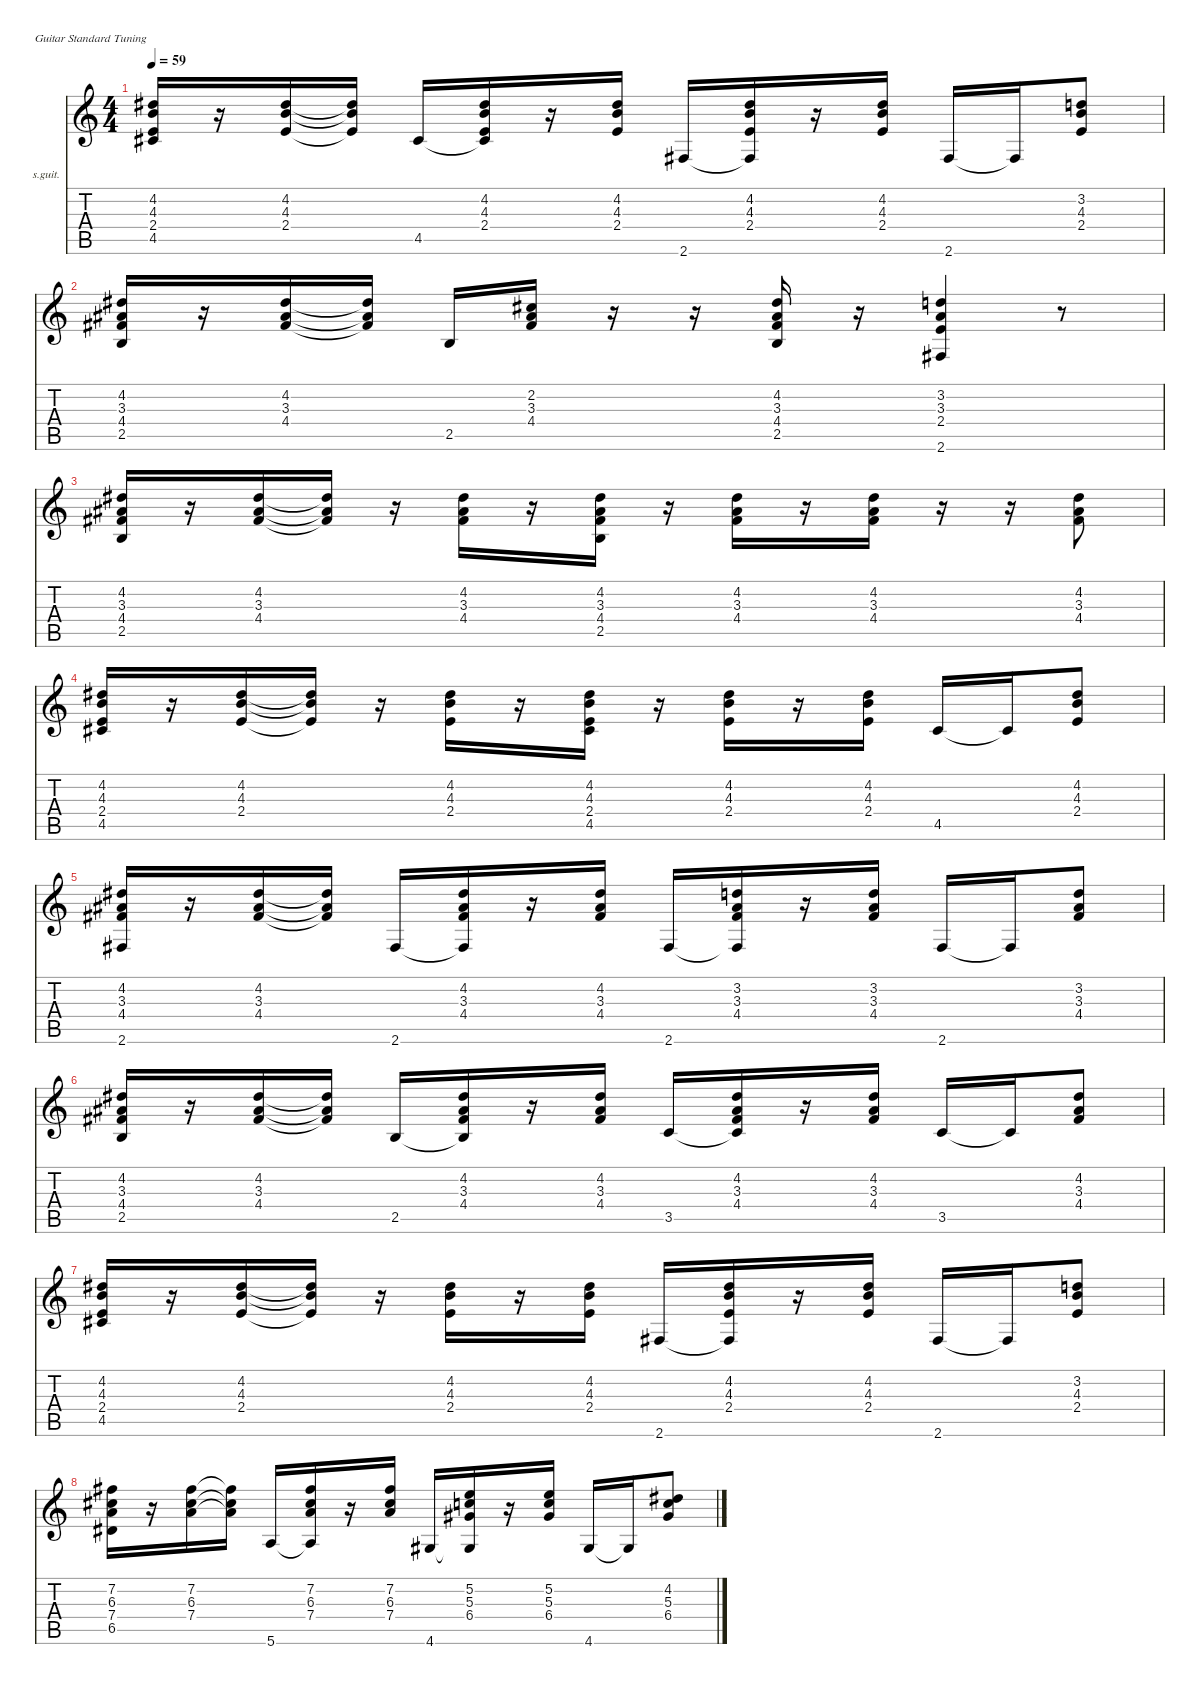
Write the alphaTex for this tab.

\hideDynamics
\bracketExtendMode nobrackets
\firstSystemTrackNameOrientation horizontal
\track ("固快扼 鸥捻具" "s.guit.") {instrument acousticguitarsteel}
\staff {score tabs}
\tuning (E4 B3 G3 D3 A2 E2)
\ts (4 4)
\tempo 59
\clef g2
\ks c
(4.2{acc #} 4.3 2.4 4.5{acc #}).16{dy f beam Up} r.16{beam Up} (4.2{acc #} 4.3 2.4).16{beam Up} (4.2{t acc #} 4.3{t} 2.4{t}).16{beam Up} 4.5{acc #}.16{beam Up} (4.2{acc #} 4.3 2.4 4.5{t acc #}).16{beam Up} r.16{beam Up} (4.2{acc #} 4.3 2.4).16{beam Up} 2.6{acc #}.16{beam Up} (4.2{acc #} 4.3 2.4 2.6{t acc #}).16{beam Up} r.16{beam Up} (4.2{acc #} 4.3 2.4).16{beam Up} 2.6{acc #}.16{beam Up} 2.6{t acc #}.16{beam Up} (3.2 4.3 2.4).8{beam Up} |
(4.2{acc #} 3.3{acc #} 4.4{acc #} 2.5).16{beam Up} r.16{beam Up} (4.2{acc #} 3.3{acc #} 4.4{acc #}).16{beam Up} (4.2{t acc #} 3.3{t acc #} 4.4{t acc #}).16{beam Up} 2.5.16{beam Up} (2.2{acc #} 3.3{acc #} 4.4{acc #}).16{beam Up} r.16{beam Down} r.16{beam Down} (4.2{acc #} 3.3{acc #} 4.4{acc #} 2.5).16{beam Up} r.16{beam Down} (3.2 3.3{acc #} 2.4 2.6{acc #}).4{beam Up} r.8{beam Down} |
(4.2{acc #} 3.3{acc #} 4.4{acc #} 2.5).16{beam Up} r.16{beam Up} (4.2{acc #} 3.3{acc #} 4.4{acc #}).16{beam Up} (4.2{t acc #} 3.3{t acc #} 4.4{t acc #}).16{beam Up} r.16{beam Down} (4.2{acc #} 3.3{acc #} 4.4{acc #}).16{beam Up} r.16{beam Up} (4.2{acc #} 3.3{acc #} 4.4{acc #} 2.5).16{beam Up} r.16{beam Down} (4.2{acc #} 3.3{acc #} 4.4{acc #}).16{beam Up} r.16{beam Up} (4.2{acc #} 3.3{acc #} 4.4{acc #}).16{beam Up} r.16{beam Down} r.16{beam Down} (4.2{acc #} 3.3{acc #} 4.4{acc #}).8{beam Up} |
(4.2{acc #} 4.3 2.4 4.5{acc #}).16{beam Up} r.16{beam Up} (4.2{acc #} 4.3 2.4).16{beam Up} (4.2{t acc #} 4.3{t} 2.4{t}).16{beam Up} r.16{beam Down} (4.2{acc #} 4.3 2.4).16{beam Up} r.16{beam Up} (4.2{acc #} 4.3 2.4 4.5{acc #}).16{beam Up} r.16{beam Down} (4.2{acc #} 4.3 2.4).16{beam Up} r.16{beam Up} (4.2{acc #} 4.3 2.4).16{beam Up} 4.5{acc #}.16{beam Up} 4.5{t acc #}.16{beam Up} (4.2{acc #} 4.3 2.4).8{beam Up} |
(4.2{acc #} 3.3{acc #} 4.4{acc #} 2.6{acc #}).16{beam Up} r.16{beam Up} (4.2{acc #} 3.3{acc #} 4.4{acc #}).16{beam Up} (4.2{t acc #} 3.3{t acc #} 4.4{t acc #}).16{beam Up} 2.6{acc #}.16{beam Up} (4.2{acc #} 3.3{acc #} 4.4{acc #} 2.6{t acc #}).16{beam Up} r.16{beam Up} (4.2{acc #} 3.3{acc #} 4.4{acc #}).16{beam Up} 2.6{acc #}.16{beam Up} (3.2 3.3{acc #} 4.4{acc #} 2.6{t acc #}).16{beam Up} r.16{beam Up} (3.2 3.3{acc #} 4.4{acc #}).16{beam Up} 2.6{acc #}.16{beam Up} 2.6{t acc #}.16{beam Up} (3.2 3.3{acc #} 4.4{acc #}).8{beam Up} |
(4.2{acc #} 3.3{acc #} 4.4{acc #} 2.5).16{beam Up} r.16{beam Up} (4.2{acc #} 3.3{acc #} 4.4{acc #}).16{beam Up} (4.2{t acc #} 3.3{t acc #} 4.4{t acc #}).16{beam Up} 2.5.16{beam Up} (4.2{acc #} 3.3{acc #} 4.4{acc #} 2.5{t}).16{beam Up} r.16{beam Up} (4.2{acc #} 3.3{acc #} 4.4{acc #}).16{beam Up} 3.5.16{beam Up} (4.2{acc #} 3.3{acc #} 4.4{acc #} 3.5{t}).16{beam Up} r.16{beam Up} (4.2{acc #} 3.3{acc #} 4.4{acc #}).16{beam Up} 3.5.16{beam Up} 3.5{t}.16{beam Up} (4.2{acc #} 3.3{acc #} 4.4{acc #}).8{beam Up} |
(4.2{acc #} 4.3 2.4 4.5{acc #}).16{beam Up} r.16{beam Up} (4.2{acc #} 4.3 2.4).16{beam Up} (4.2{t acc #} 4.3{t} 2.4{t}).16{beam Up} r.16{beam Down} (4.2{acc #} 4.3 2.4).16{beam Up} r.16{beam Up} (4.2{acc #} 4.3 2.4).16{beam Up} 2.6{acc #}.16{beam Up} (4.2{acc #} 4.3 2.4 2.6{t acc #}).16{beam Up} r.16{beam Up} (4.2{acc #} 4.3 2.4).16{beam Up} 2.6{acc #}.16{beam Up} 2.6{t acc #}.16{beam Up} (3.2 4.3 2.4).8{beam Up} |
(7.2{acc #} 6.3{acc #} 7.4 6.5{acc #}).16{beam Down} r.16{beam Down} (7.2{acc #} 6.3{acc #} 7.4).16{beam Down} (7.2{t acc #} 6.3{t acc #} 7.4{t}).16{beam Down} 5.6.16{beam Up} (7.2{acc #} 6.3{acc #} 7.4 5.6{t}).16{beam Up} r.16{beam Up} (7.2{acc #} 6.3{acc #} 7.4).16{beam Up} 4.6{acc #}.16{beam Up} (5.2 5.3 6.4{acc #} 4.6{t acc #}).16{beam Up} r.16{beam Up} (5.2 5.3 6.4{acc #}).16{beam Up} 4.6{acc #}.16{beam Up} 4.6{t acc #}.16{beam Up} (4.2{acc #} 5.3 6.4{acc #}).8{beam Up}
